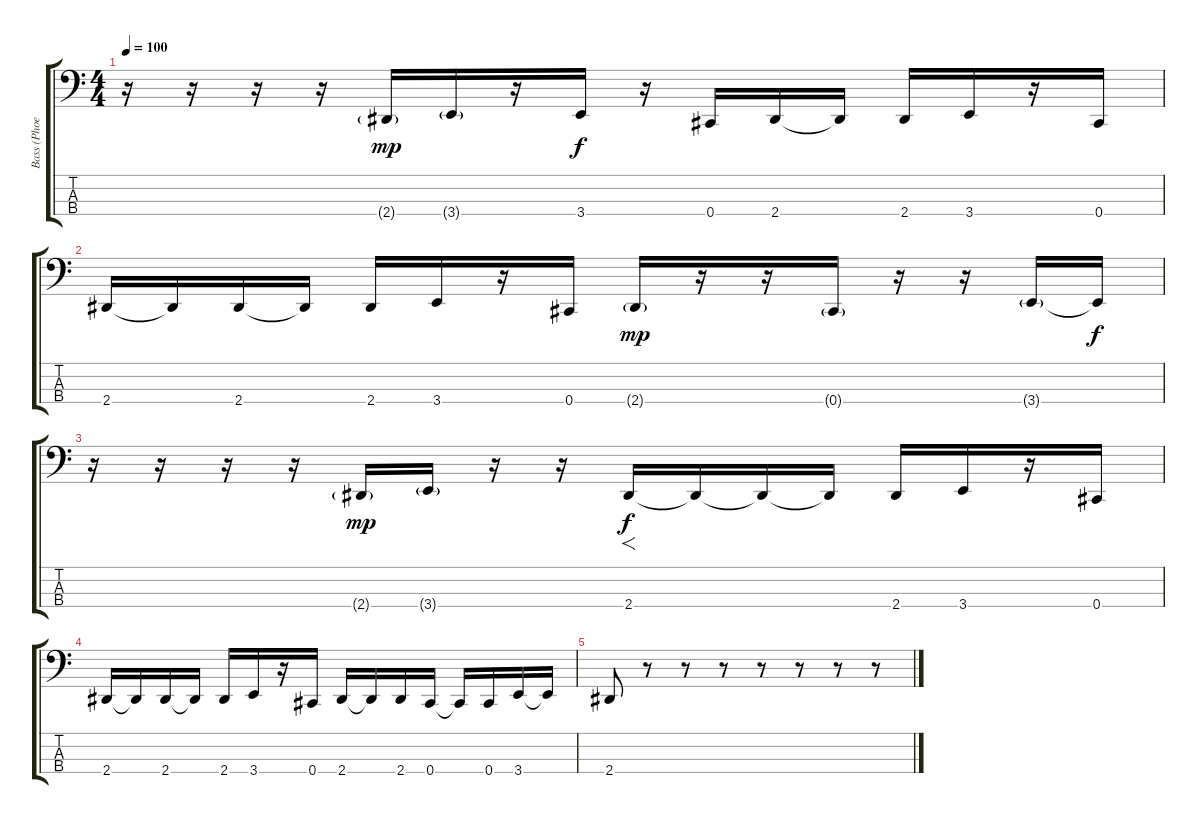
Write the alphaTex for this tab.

\track ("Bass (Phoenix)" "Bass (Phoe") {instrument electricbassfinger}
\staff {score tabs}
\tuning (Gb2 Db2 Ab1 Db1) {hide}
\ts (4 4)
\tempo 100
\clef f4
\ks c
r.16{dy f} r.16 r.16 r.16 2.4{g}.16{dy mp} 3.4{g}.16 r.16 3.4.16{dy f} r.16 0.4.16 2.4.16 2.4{t}.16 2.4.16 3.4.16 r.16 0.4.16 |
2.4.16 2.4{t}.16 2.4.16 2.4{t}.16 2.4.16 3.4.16 r.16 0.4.16 2.4{g}.16{dy mp} r.16 r.16 0.4{g}.16 r.16 r.16 3.4{g}.16 3.4{t}.16{dy f} |
r.16 r.16 r.16 r.16 2.4{g}.16{dy mp} 3.4{g}.16 r.16 r.16 2.4.16{f dy f} 2.4{t}.16 2.4{t}.16 2.4{t}.16 2.4.16 3.4.16 r.16 0.4.16 |
2.4.16 2.4{t}.16 2.4.16 2.4{t}.16 2.4.16 3.4.16 r.16 0.4.16 2.4.16 2.4{t}.16 2.4.16 0.4.16 0.4{t}.16 0.4.16 3.4.16 3.4{t}.16 |
2.4.8 r.8 r.8 r.8 r.8 r.8 r.8 r.8
